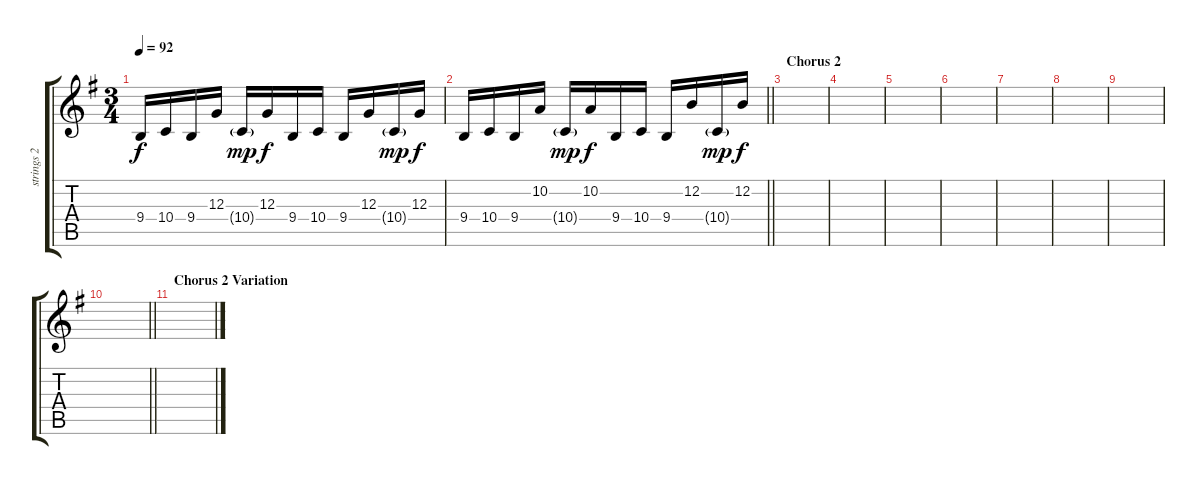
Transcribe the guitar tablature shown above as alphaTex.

\track ("strings 2" "strings 2") {instrument stringensemble1}
\staff {score tabs}
\tuning (E4 B3 G3 D3 A2 E2) {hide}
\ts (3 4)
\tempo 92
\clef g2
\ks g
9.4.16{dy f} 10.4.16 9.4.16 12.3.16 10.4{g}.16{dy mp} 12.3.16{dy f} 9.4.16 10.4.16 9.4.16 12.3.16 10.4{g}.16{dy mp} 12.3.16{dy f} |
\barLineRight lightlight
9.4.16 10.4.16 9.4.16 10.2.16 10.4{g}.16{dy mp} 10.2.16{dy f} 9.4.16 10.4.16 9.4.16 12.2.16 10.4{g}.16{dy mp} 12.2.16{dy f} |
\section ("" "Chorus 2")
|
|
|
|
|
|
|
\barLineRight lightlight
|
\section ("" "Chorus 2 Variation")
